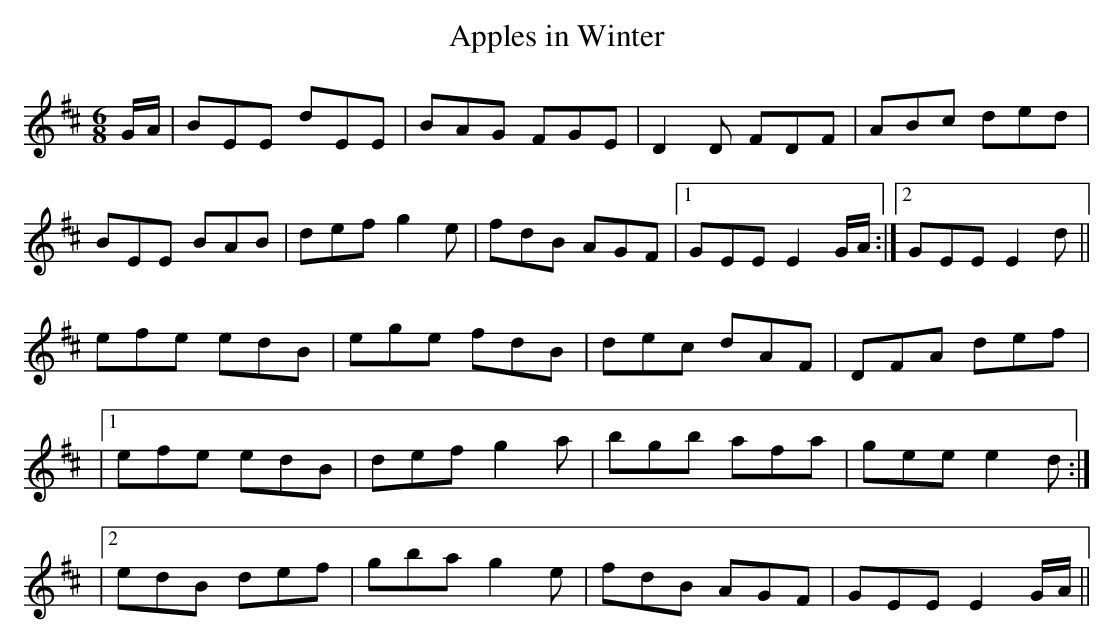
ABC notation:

X:1
T:Apples in Winter
E:9
M:6/8
K:D
G/2A/2|BEE dEE|BAG FGE|D2D FDF|ABc ded|
BEE BAB|def g2 e|fdB AGF|1 GEE E2 G/2A/2:|2 GEE E2 d||
efe edB|ege fdB|dec dAF|DFA def|
|1 efe edB|def g2a|bgb afa|gee e2 d:|
|2 edB def|gba g2e|fdB AGF|GEE E2 G/2A/2 ||
